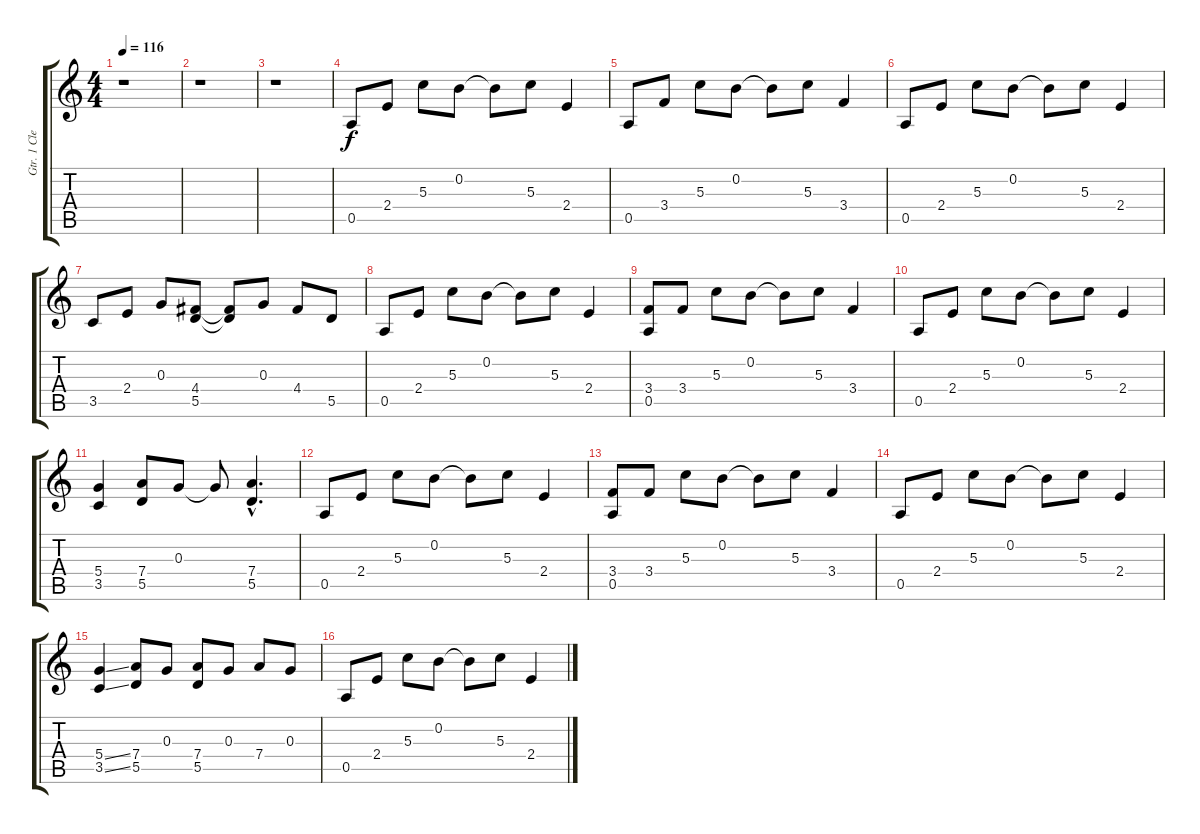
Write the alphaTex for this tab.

\track ("Gtr. 1 Clean" "Gtr. 1 Cle") {instrument acousticguitarsteel}
\staff {score tabs}
\tuning (E4 B3 G3 D3 A2 E2) {hide}
\ts (4 4)
\tempo 116
\clef g2
\ks c
r.1{dy f} |
r.1 |
r.1 |
0.5.8 2.4.8 5.3.8 0.2.8 0.2{t}.8 5.3.8 2.4.4 |
0.5.8 3.4.8 5.3.8 0.2.8 0.2{t}.8 5.3.8 3.4.4 |
0.5.8 2.4.8 5.3.8 0.2.8 0.2{t}.8 5.3.8 2.4.4 |
3.5.8 2.4.8 0.3.8 (4.4 5.5).8 (4.4{t} 5.5{t}).8 0.3.8 4.4.8 5.5.8 |
0.5.8 2.4.8 5.3.8 0.2.8 0.2{t}.8 5.3.8 2.4.4 |
(3.4 0.5).8 3.4.8 5.3.8 0.2.8 0.2{t}.8 5.3.8 3.4.4 |
0.5.8 2.4.8 5.3.8 0.2.8 0.2{t}.8 5.3.8 2.4.4 |
(5.4 3.5).4 (7.4 5.5).8 0.3.8 0.3{t}.8 (7.4{hac} 5.5{hac}).4{d} |
0.5.8 2.4.8 5.3.8 0.2.8 0.2{t}.8 5.3.8 2.4.4 |
(3.4 0.5).8 3.4.8 5.3.8 0.2.8 0.2{t}.8 5.3.8 3.4.4 |
0.5.8 2.4.8 5.3.8 0.2.8 0.2{t}.8 5.3.8 2.4.4 |
(5.4{ss} 3.5{ss}).4 (7.4 5.5).8 0.3.8 (7.4 5.5).8 0.3.8 7.4.8 0.3.8 |
0.5.8 2.4.8 5.3.8 0.2.8 0.2{t}.8 5.3.8 2.4.4
